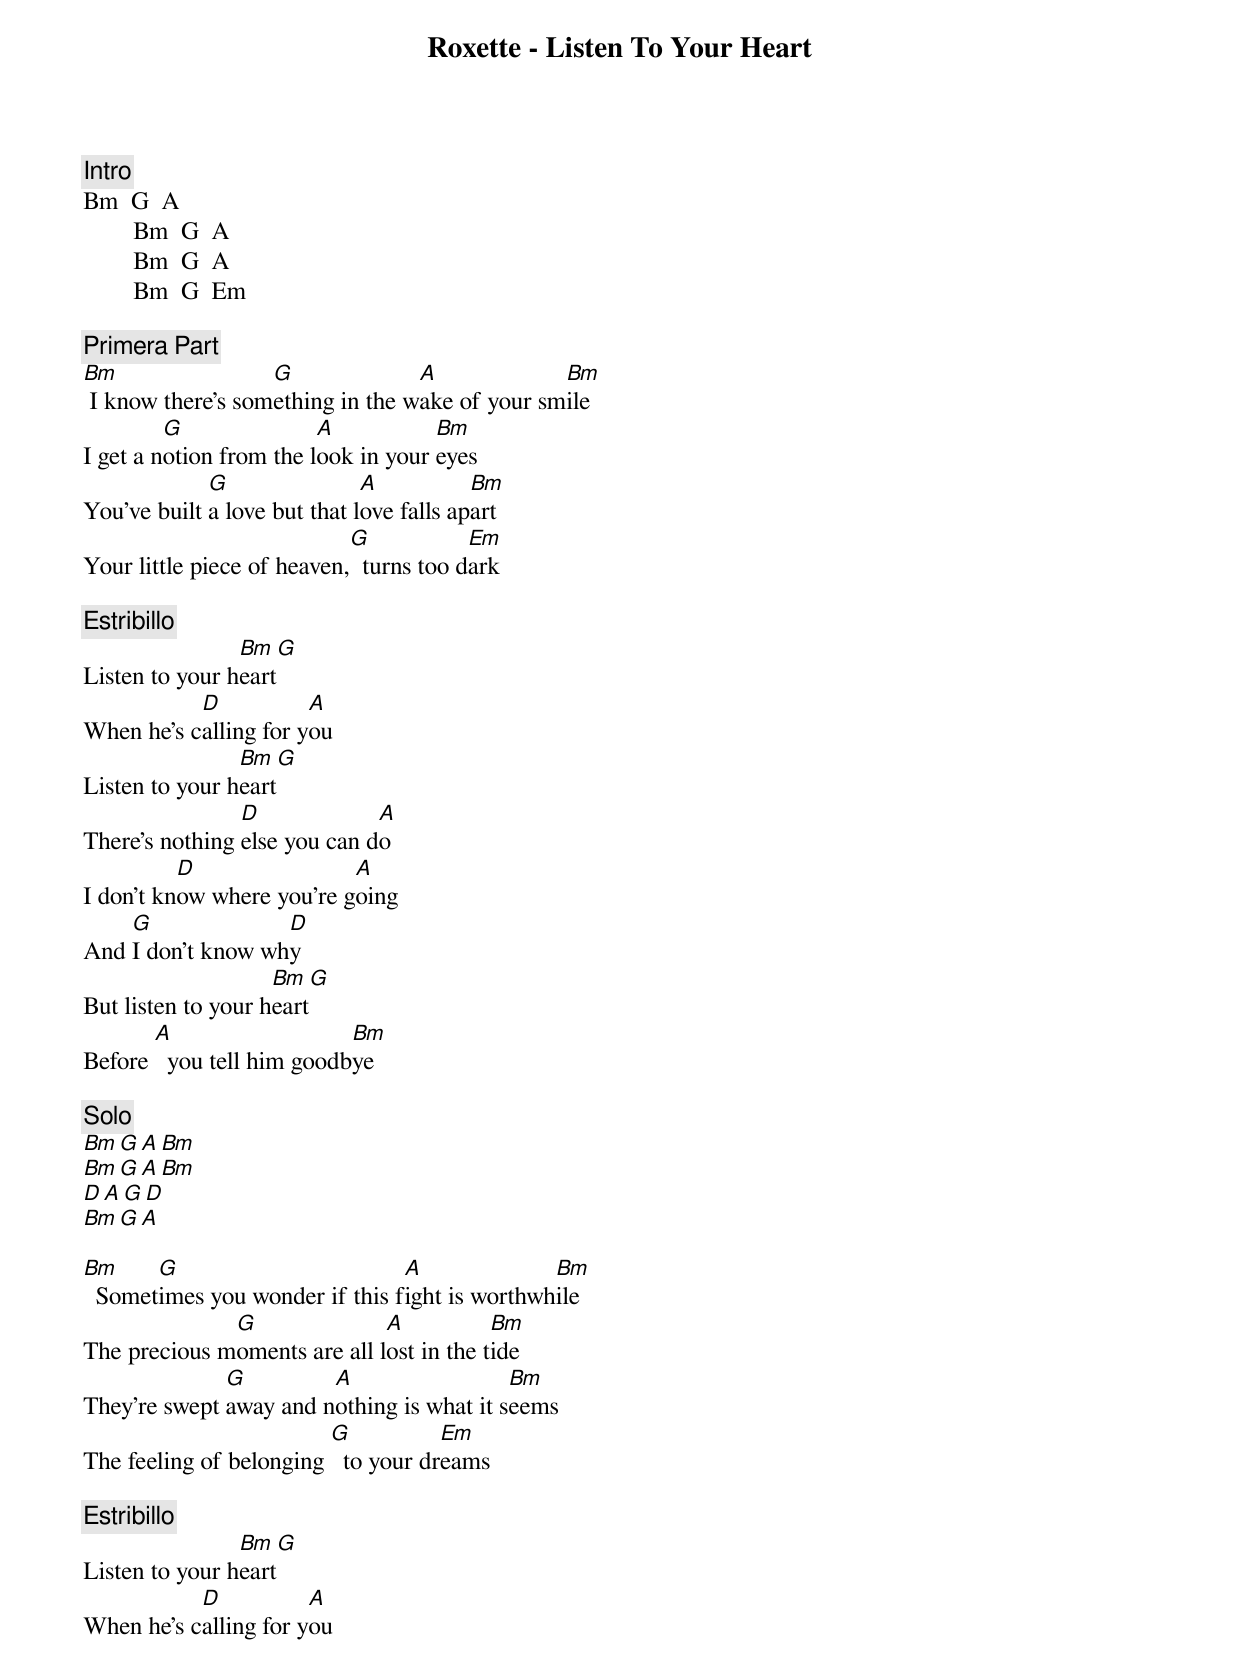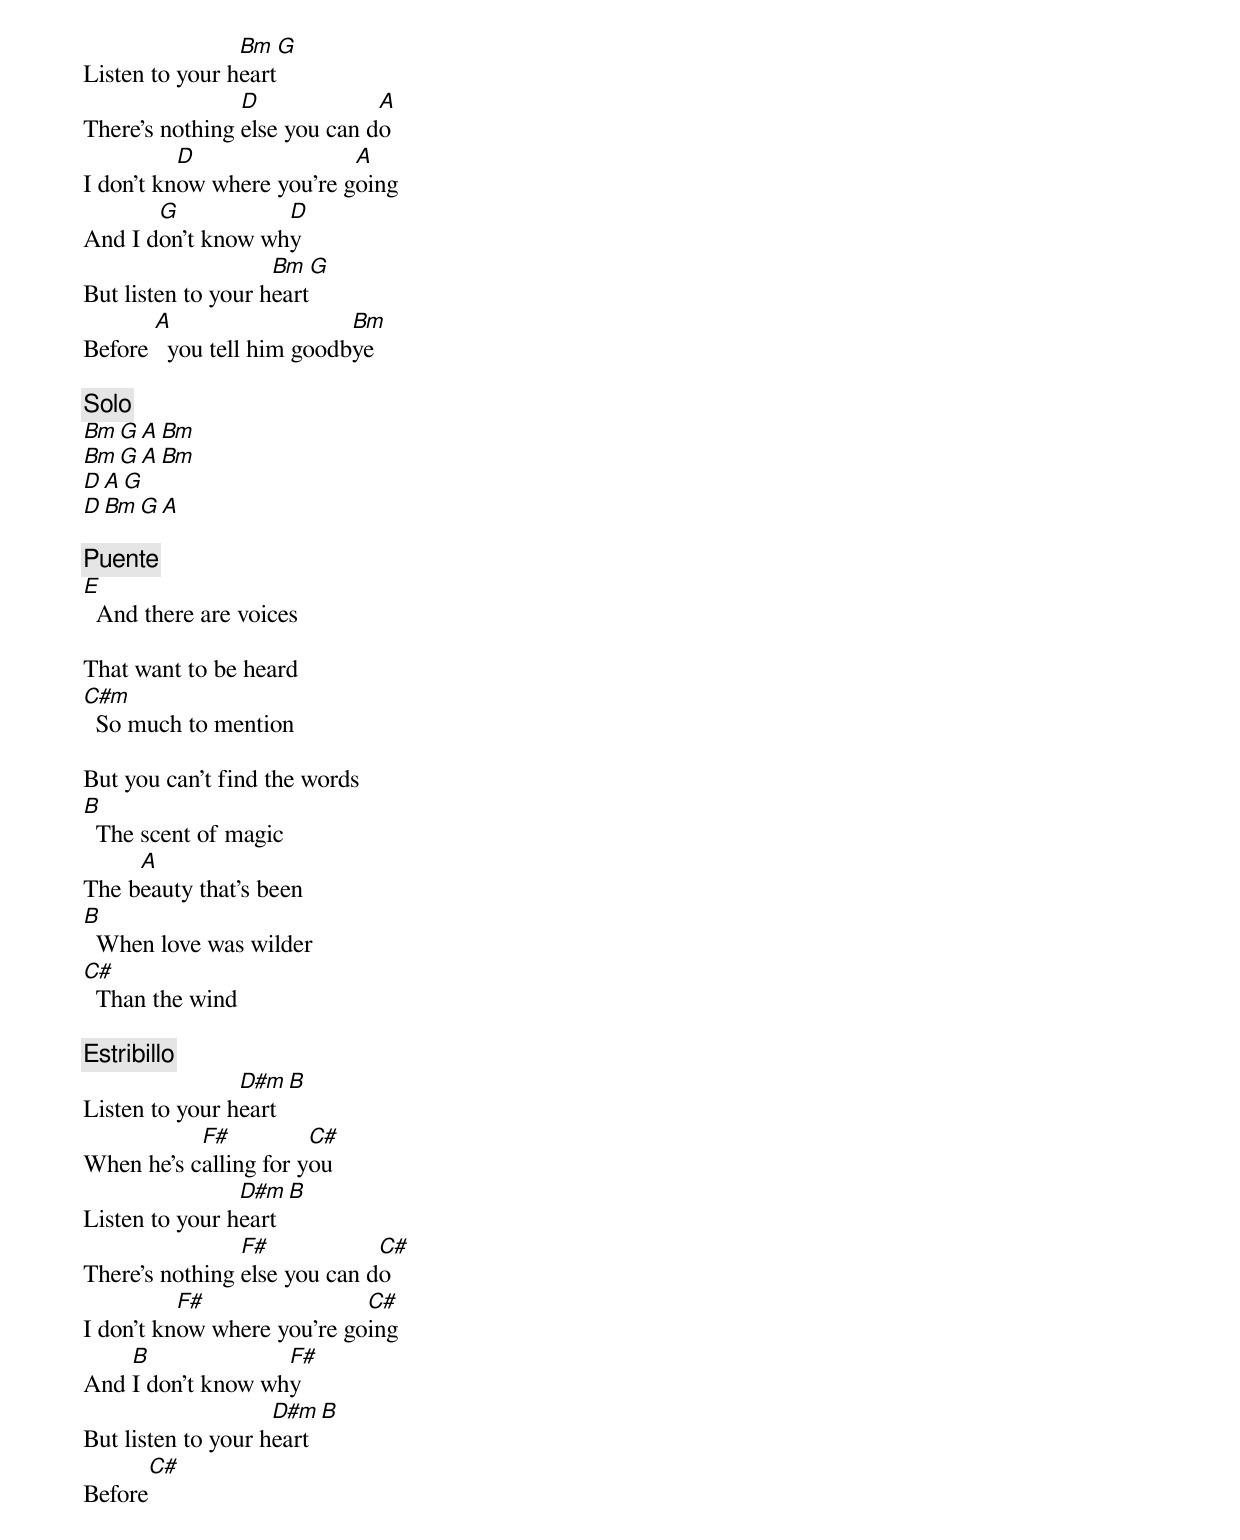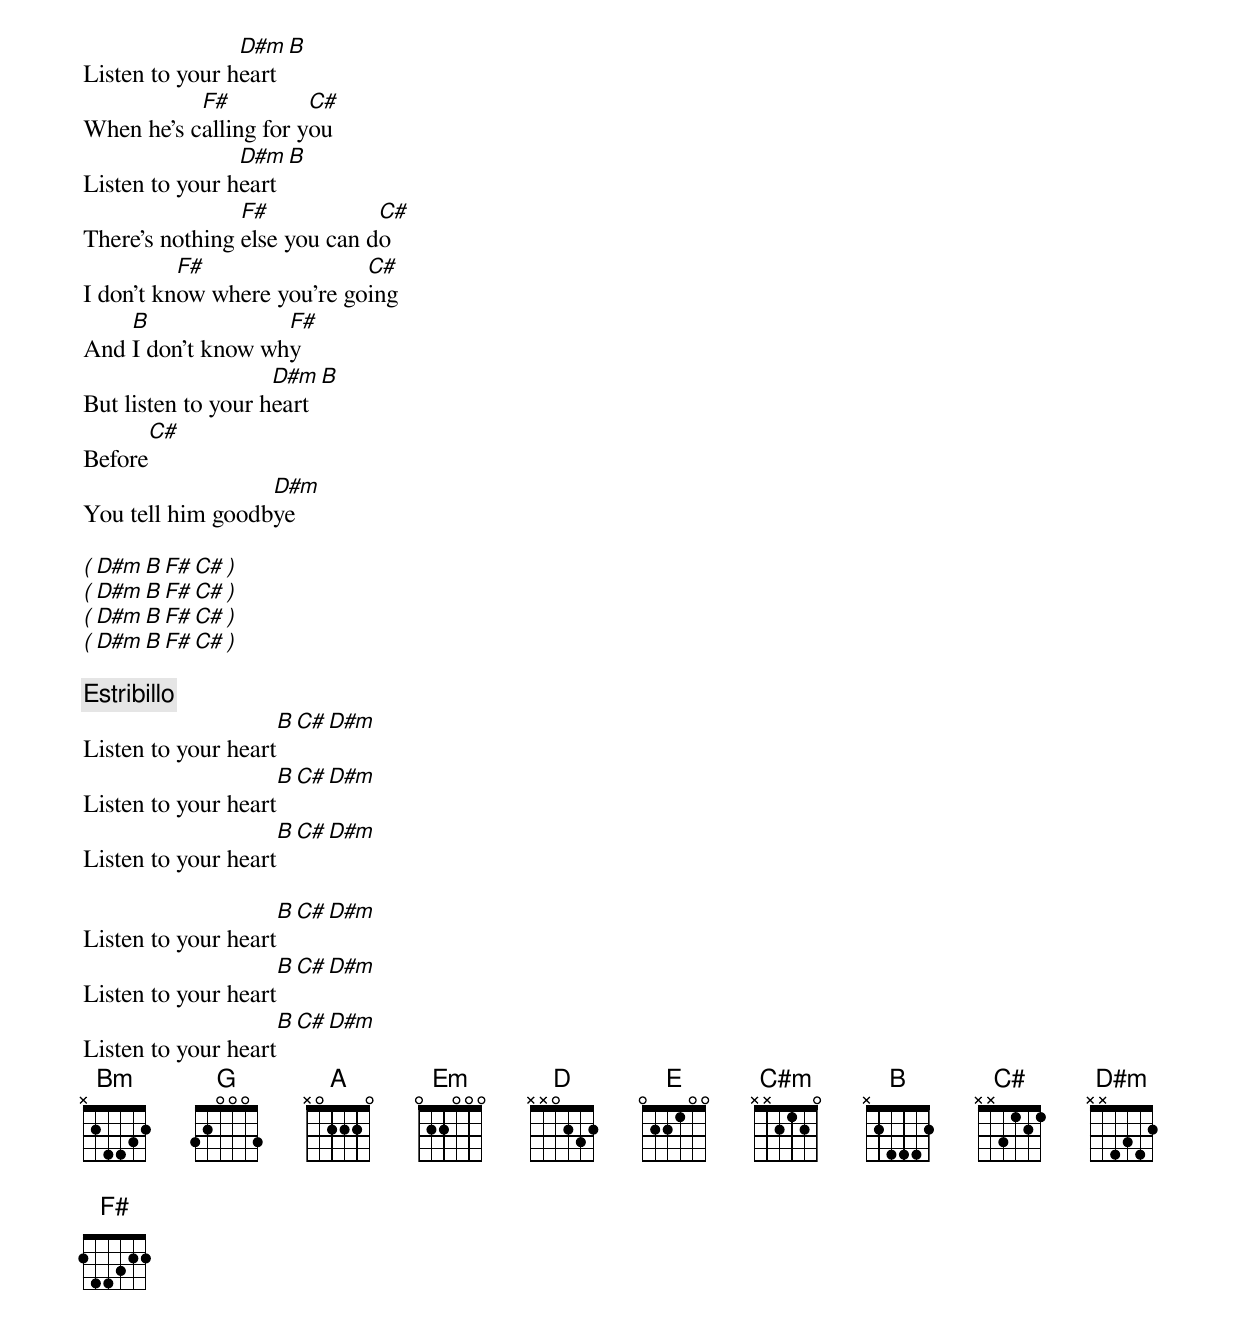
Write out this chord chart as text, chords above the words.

Roxette - Listen To Your Heart

[Intro]
Bm  G  A
        Bm  G  A
        Bm  G  A
        Bm  G  Em

[Primera Part]
Bm                 G              A             Bm
 I know there’s something in the wake of your smile
         G               A           Bm
I get a notion from the look in your eyes
             G                A           Bm
You've built a love but that love falls apart
                            G            Em
Your little piece of heaven,  turns too dark

[Estribillo]
                Bm   G
Listen to your heart
           D           A
When he's calling for you
                Bm   G
Listen to your heart
                D             A
There's nothing else you can do
          D                A
I don't know where you're going
    G              D
And I don't know why
                    Bm   G
But listen to your heart
       A                   Bm
Before   you tell him goodbye

[Solo]
Bm  G  A  Bm
       Bm  G  A  Bm
       D  A  G  D
       Bm  G  A

Bm     G                        A              Bm
  Sometimes you wonder if this fight is worthwhile
              G               A           Bm
The precious moments are all lost in the tide
              G         A                  Bm
They're swept away and nothing is what it seems
                         G           Em
The feeling of belonging   to your dreams

[Estribillo]
                Bm   G
Listen to your heart
           D           A
When he's calling for you
                Bm   G
Listen to your heart
                D             A
There's nothing else you can do
          D                A
I don't know where you're going
       G           D
And I don't know why
                    Bm   G
But listen to your heart
       A                   Bm
Before   you tell him goodbye

[Solo]
Bm  G  A  Bm
       Bm  G  A  Bm
       D  A  G
       D  Bm  G  A

[Puente]
E
  And there are voices

That want to be heard
C#m
  So much to mention

But you can't find the words
B
  The scent of magic
     A
The beauty that's been
B
  When love was wilder
C#
  Than the wind

[Estribillo]
                D#m  B
Listen to your heart
           F#          C#
When he's calling for you
                D#m  B
Listen to your heart
                F#            C#
There's nothing else you can do
          F#                C#
I don't know where you're going
    B              F#
And I don't know why
                    D#m  B
But listen to your heart
       C#
Before

                D#m  B
Listen to your heart
           F#          C#
When he's calling for you
                D#m  B
Listen to your heart
                F#            C#
There's nothing else you can do
          F#                C#
I don't know where you're going
    B              F#
And I don't know why
                    D#m  B
But listen to your heart
       C#
Before
                  D#m
You tell him goodbye

( D#m  B  F#  C# )
( D#m  B  F#  C# )
( D#m  B  F#  C# )
( D#m  B  F#  C# )

[Estribillo]
                     B  C#  D#m
Listen to your heart
                     B  C#  D#m
Listen to your heart
                     B  C#  D#m
Listen to your heart

                     B  C#  D#m
Listen to your heart
                     B  C#  D#m
Listen to your heart
                     B  C#  D#m
Listen to your heart
